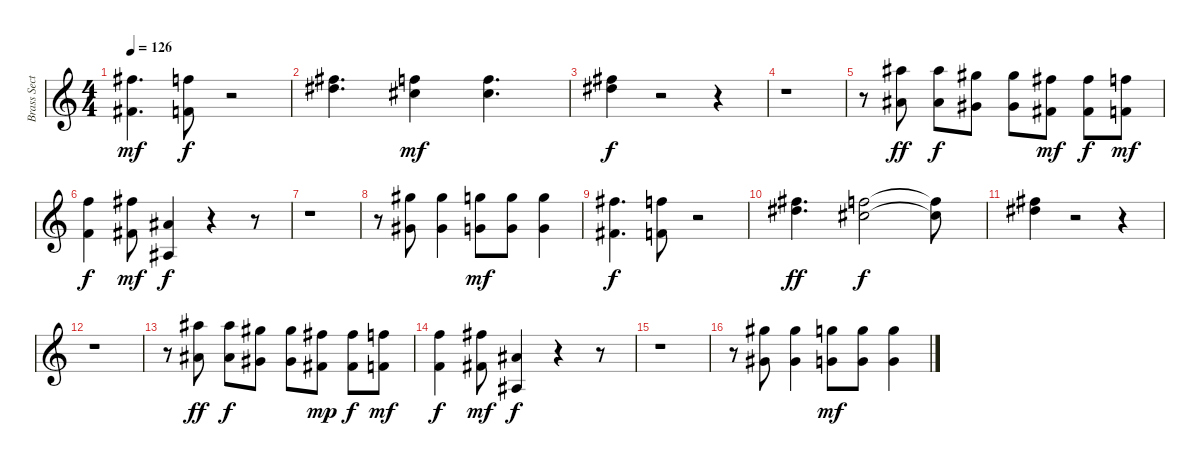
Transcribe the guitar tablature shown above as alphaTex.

\track ("Brass Section 1" "Brass Sect") {instrument brasssection}
\staff {score}
\tuning (E4 B3 G3 D3 A2 E2) {hide}
\ts (4 4)
\tempo 126
\clef g2
\ks c
(14.1 16.4).4{d dy mf} (13.1 15.4).8{dy f} r.2 |
(14.1 16.2).4{d} (13.1 14.2).4{dy mf} (13.1 14.2).4{d} |
(14.1 16.2).4{dy f} r.2 r.4 |
r.1 |
r.8 (18.1 20.4).8{dy ff} (18.1 20.4).8{dy f} (16.1 18.4).8 (16.1 18.4).8 (14.1 16.4).8{dy mf} (14.1 16.4).8{dy f} (13.1 15.4).8{dy mf} |
(13.1 15.4).4{dy f} (14.1 16.4).8{dy mf} (15.3 13.5).4{dy f} r.4 r.8 |
r.1 |
r.8 (16.1 18.4).8 (16.1 18.4).4 (15.1 17.4).8{dy mf} (15.1 17.4).8 (15.1 17.4).4 |
(14.1 16.4).4{d dy f} (13.1 15.4).8 r.2 |
(14.1 16.2).4{d dy ff} (13.1 14.2).2{dy f} (13.1{t} 14.2{t}).8 |
(14.1 16.2).4 r.2 r.4 |
r.1 |
r.8 (18.1 20.4).8{dy ff} (18.1 20.4).8{dy f} (16.1 18.4).8 (16.1 18.4).8 (14.1 16.4).8{dy mp} (14.1 16.4).8{dy f} (13.1 15.4).8{dy mf} |
(13.1 15.4).4{dy f} (14.1 16.4).8{dy mf} (15.3 13.5).4{dy f} r.4 r.8 |
r.1 |
r.8 (16.1 18.4).8 (16.1 18.4).4 (15.1 17.4).8{dy mf} (15.1 17.4).8 (15.1 17.4).4
